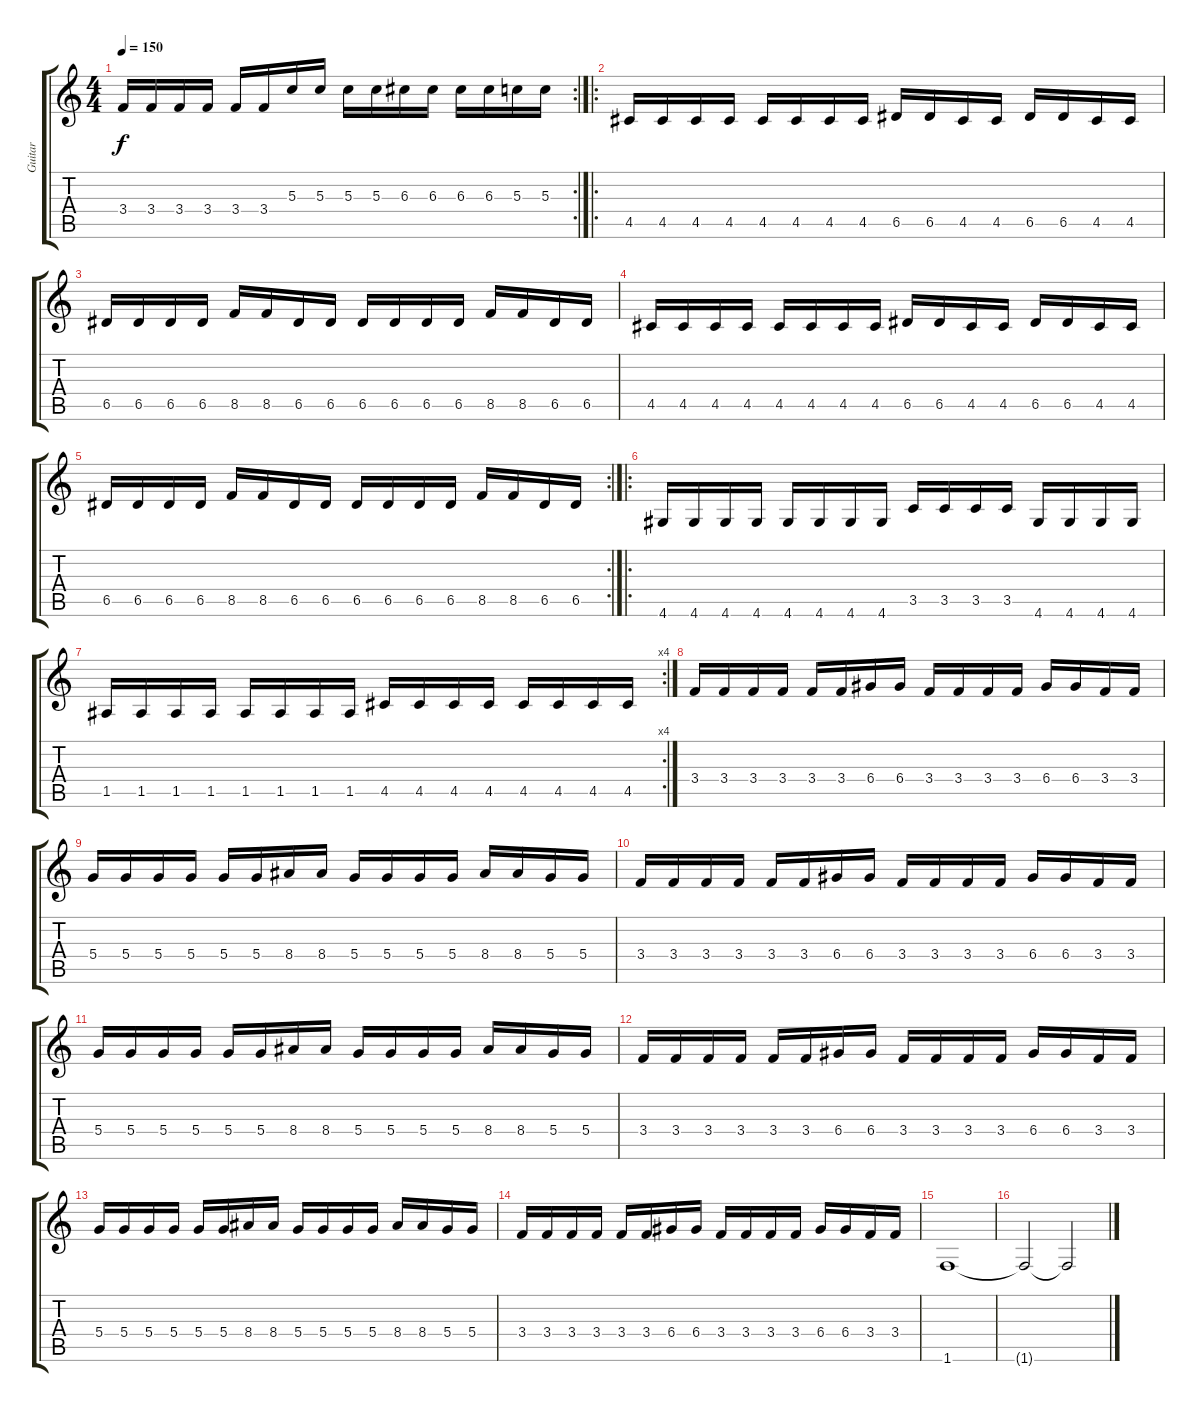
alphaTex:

\track ("Guitar" "Guitar") {instrument overdrivenguitar}
\staff {score tabs}
\tuning (E4 B3 G3 D3 A2 E2) {hide}
\rc 2
\ts (4 4)
\tempo 150
\clef g2
\ks c
3.4.16{dy f} 3.4.16 3.4.16 3.4.16 3.4.16 3.4.16 5.3.16 5.3.16 5.3.16 5.3.16 6.3.16 6.3.16 6.3.16 6.3.16 5.3.16 5.3.16 |
\ro
4.5.16 4.5.16 4.5.16 4.5.16 4.5.16 4.5.16 4.5.16 4.5.16 6.5.16 6.5.16 4.5.16 4.5.16 6.5.16 6.5.16 4.5.16 4.5.16 |
6.5.16 6.5.16 6.5.16 6.5.16 8.5.16 8.5.16 6.5.16 6.5.16 6.5.16 6.5.16 6.5.16 6.5.16 8.5.16 8.5.16 6.5.16 6.5.16 |
4.5.16 4.5.16 4.5.16 4.5.16 4.5.16 4.5.16 4.5.16 4.5.16 6.5.16 6.5.16 4.5.16 4.5.16 6.5.16 6.5.16 4.5.16 4.5.16 |
\rc 2
6.5.16 6.5.16 6.5.16 6.5.16 8.5.16 8.5.16 6.5.16 6.5.16 6.5.16 6.5.16 6.5.16 6.5.16 8.5.16 8.5.16 6.5.16 6.5.16 |
\ro
4.6.16 4.6.16 4.6.16 4.6.16 4.6.16 4.6.16 4.6.16 4.6.16 3.5.16 3.5.16 3.5.16 3.5.16 4.6.16 4.6.16 4.6.16 4.6.16 |
\rc 4
1.5.16 1.5.16 1.5.16 1.5.16 1.5.16 1.5.16 1.5.16 1.5.16 4.5.16 4.5.16 4.5.16 4.5.16 4.5.16 4.5.16 4.5.16 4.5.16 |
3.4.16 3.4.16 3.4.16 3.4.16 3.4.16 3.4.16 6.4.16 6.4.16 3.4.16 3.4.16 3.4.16 3.4.16 6.4.16 6.4.16 3.4.16 3.4.16 |
5.4.16 5.4.16 5.4.16 5.4.16 5.4.16 5.4.16 8.4.16 8.4.16 5.4.16 5.4.16 5.4.16 5.4.16 8.4.16 8.4.16 5.4.16 5.4.16 |
3.4.16 3.4.16 3.4.16 3.4.16 3.4.16 3.4.16 6.4.16 6.4.16 3.4.16 3.4.16 3.4.16 3.4.16 6.4.16 6.4.16 3.4.16 3.4.16 |
5.4.16 5.4.16 5.4.16 5.4.16 5.4.16 5.4.16 8.4.16 8.4.16 5.4.16 5.4.16 5.4.16 5.4.16 8.4.16 8.4.16 5.4.16 5.4.16 |
3.4.16 3.4.16 3.4.16 3.4.16 3.4.16 3.4.16 6.4.16 6.4.16 3.4.16 3.4.16 3.4.16 3.4.16 6.4.16 6.4.16 3.4.16 3.4.16 |
5.4.16 5.4.16 5.4.16 5.4.16 5.4.16 5.4.16 8.4.16 8.4.16 5.4.16 5.4.16 5.4.16 5.4.16 8.4.16 8.4.16 5.4.16 5.4.16 |
3.4.16 3.4.16 3.4.16 3.4.16 3.4.16 3.4.16 6.4.16 6.4.16 3.4.16 3.4.16 3.4.16 3.4.16 6.4.16 6.4.16 3.4.16 3.4.16 |
1.6.1 |
1.6{t}.2 1.6{t}.2
